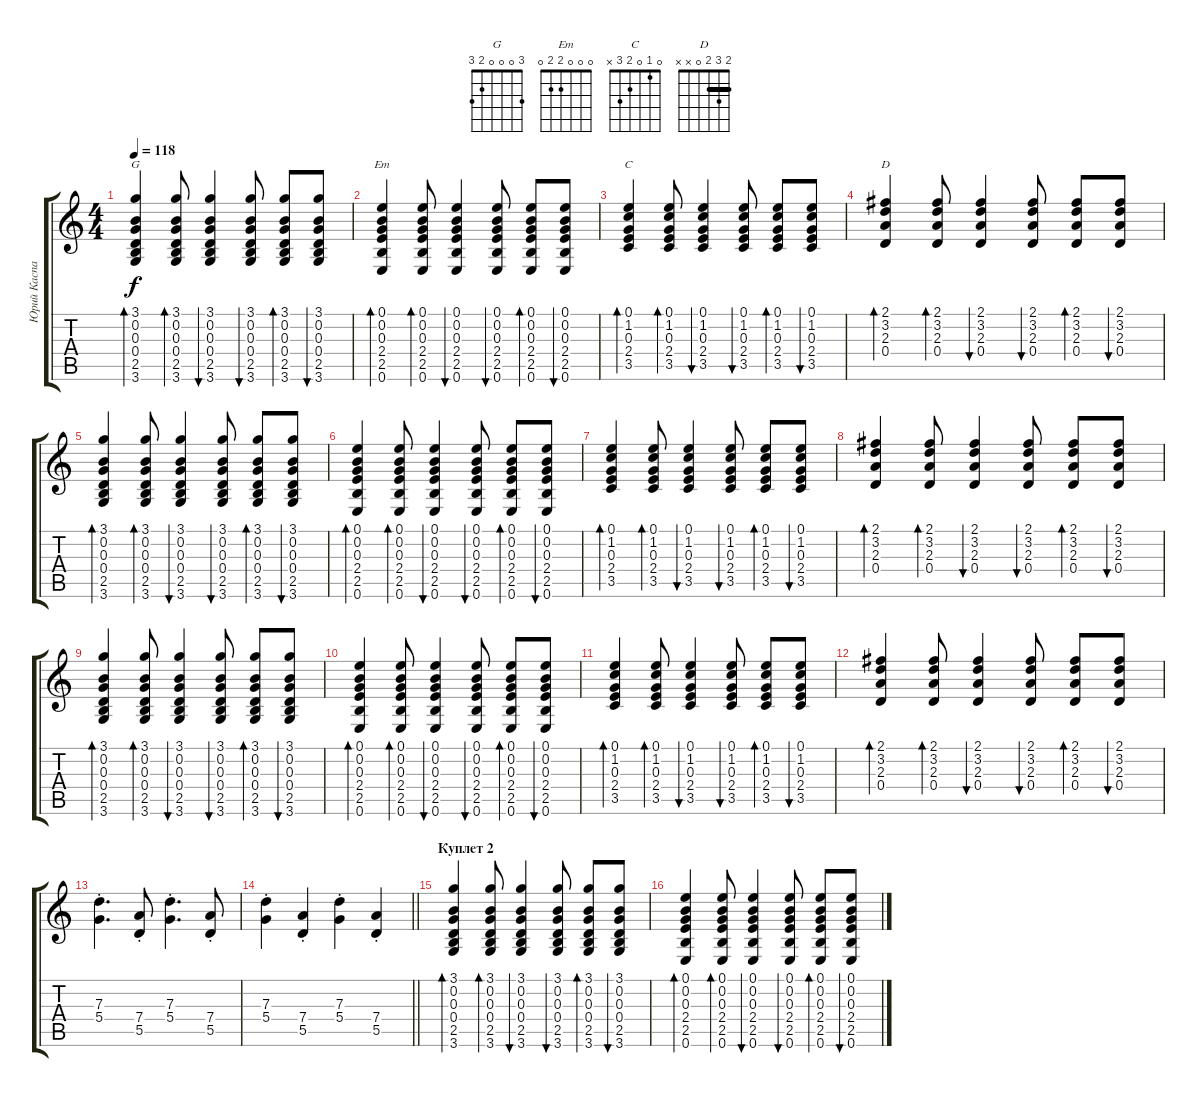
\track ("Юрий Каспарян" "Юрий Каспа") {instrument acousticguitarsteel}
\staff {score tabs}
\tuning (E4 B3 G3 D3 A2 E2) {hide}
\chord ("G" 3 0 0 0 2 3)
\chord ("Em" 0 0 0 2 2 0)
\chord ("C" 0 1 0 2 3 x)
\chord ("D" 2 3 2 0 x x) {barre 2}
\ts (4 4)
\tempo 118
\clef g2
\ks c
(3.1 0.2 0.3 0.4 2.5 3.6).4{bd 60 ch "G" dy f} (3.1 0.2 0.3 0.4 2.5 3.6).8{bd 60} (3.1 0.2 0.3 0.4 2.5 3.6).4{bu 60} (3.1 0.2 0.3 0.4 2.5 3.6).8{bu 60} (3.1 0.2 0.3 0.4 2.5 3.6).8{bd 60} (3.1 0.2 0.3 0.4 2.5 3.6).8{bu 60} |
(0.1 0.2 0.3 2.4 2.5 0.6).4{bd 60 ch "Em"} (0.1 0.2 0.3 2.4 2.5 0.6).8{bd 60} (0.1 0.2 0.3 2.4 2.5 0.6).4{bu 60} (0.1 0.2 0.3 2.4 2.5 0.6).8{bu 60} (0.1 0.2 0.3 2.4 2.5 0.6).8{bd 60} (0.1 0.2 0.3 2.4 2.5 0.6).8{bu 60} |
(0.1 1.2 0.3 2.4 3.5).4{bd 60 ch "C"} (0.1 1.2 0.3 2.4 3.5).8{bd 60} (0.1 1.2 0.3 2.4 3.5).4{bu 60} (0.1 1.2 0.3 2.4 3.5).8{bu 60} (0.1 1.2 0.3 2.4 3.5).8{bd 60} (0.1 1.2 0.3 2.4 3.5).8{bu 60} |
(2.1 3.2 2.3 0.4).4{bd 60 ch "D"} (2.1 3.2 2.3 0.4).8{bd 60} (2.1 3.2 2.3 0.4).4{bu 60} (2.1 3.2 2.3 0.4).8{bu 60} (2.1 3.2 2.3 0.4).8{bd 60} (2.1 3.2 2.3 0.4).8{bu 60} |
(3.1 0.2 0.3 0.4 2.5 3.6).4{bd 60} (3.1 0.2 0.3 0.4 2.5 3.6).8{bd 60} (3.1 0.2 0.3 0.4 2.5 3.6).4{bu 60} (3.1 0.2 0.3 0.4 2.5 3.6).8{bu 60} (3.1 0.2 0.3 0.4 2.5 3.6).8{bd 60} (3.1 0.2 0.3 0.4 2.5 3.6).8{bu 60} |
(0.1 0.2 0.3 2.4 2.5 0.6).4{bd 60} (0.1 0.2 0.3 2.4 2.5 0.6).8{bd 60} (0.1 0.2 0.3 2.4 2.5 0.6).4{bu 60} (0.1 0.2 0.3 2.4 2.5 0.6).8{bu 60} (0.1 0.2 0.3 2.4 2.5 0.6).8{bd 60} (0.1 0.2 0.3 2.4 2.5 0.6).8{bu 60} |
(0.1 1.2 0.3 2.4 3.5).4{bd 60} (0.1 1.2 0.3 2.4 3.5).8{bd 60} (0.1 1.2 0.3 2.4 3.5).4{bu 60} (0.1 1.2 0.3 2.4 3.5).8{bu 60} (0.1 1.2 0.3 2.4 3.5).8{bd 60} (0.1 1.2 0.3 2.4 3.5).8{bu 60} |
(2.1 3.2 2.3 0.4).4{bd 60} (2.1 3.2 2.3 0.4).8{bd 60} (2.1 3.2 2.3 0.4).4{bu 60} (2.1 3.2 2.3 0.4).8{bu 60} (2.1 3.2 2.3 0.4).8{bd 60} (2.1 3.2 2.3 0.4).8{bu 60} |
(3.1 0.2 0.3 0.4 2.5 3.6).4{bd 60} (3.1 0.2 0.3 0.4 2.5 3.6).8{bd 60} (3.1 0.2 0.3 0.4 2.5 3.6).4{bu 60} (3.1 0.2 0.3 0.4 2.5 3.6).8{bu 60} (3.1 0.2 0.3 0.4 2.5 3.6).8{bd 60} (3.1 0.2 0.3 0.4 2.5 3.6).8{bu 60} |
(0.1 0.2 0.3 2.4 2.5 0.6).4{bd 60} (0.1 0.2 0.3 2.4 2.5 0.6).8{bd 60} (0.1 0.2 0.3 2.4 2.5 0.6).4{bu 60} (0.1 0.2 0.3 2.4 2.5 0.6).8{bu 60} (0.1 0.2 0.3 2.4 2.5 0.6).8{bd 60} (0.1 0.2 0.3 2.4 2.5 0.6).8{bu 60} |
(0.1 1.2 0.3 2.4 3.5).4{bd 60} (0.1 1.2 0.3 2.4 3.5).8{bd 60} (0.1 1.2 0.3 2.4 3.5).4{bu 60} (0.1 1.2 0.3 2.4 3.5).8{bu 60} (0.1 1.2 0.3 2.4 3.5).8{bd 60} (0.1 1.2 0.3 2.4 3.5).8{bu 60} |
(2.1 3.2 2.3 0.4).4{bd 60} (2.1 3.2 2.3 0.4).8{bd 60} (2.1 3.2 2.3 0.4).4{bu 60} (2.1 3.2 2.3 0.4).8{bu 60} (2.1 3.2 2.3 0.4).8{bd 60} (2.1 3.2 2.3 0.4).8{bu 60} |
(7.3{st} 5.4{st}).4{d} (7.4{st} 5.5{st}).8 (7.3{st} 5.4{st}).4{d} (7.4{st} 5.5{st}).8 |
\barLineRight lightlight
(7.3{st} 5.4{st}).4 (7.4{st} 5.5{st}).4 (7.3{st} 5.4{st}).4 (7.4{st} 5.5{st}).4 |
\section ("" "Куплет 2")
(3.1 0.2 0.3 0.4 2.5 3.6).4{bd 60} (3.1 0.2 0.3 0.4 2.5 3.6).8{bd 60} (3.1 0.2 0.3 0.4 2.5 3.6).4{bu 60} (3.1 0.2 0.3 0.4 2.5 3.6).8{bu 60} (3.1 0.2 0.3 0.4 2.5 3.6).8{bd 60} (3.1 0.2 0.3 0.4 2.5 3.6).8{bu 60} |
(0.1 0.2 0.3 2.4 2.5 0.6).4{bd 60} (0.1 0.2 0.3 2.4 2.5 0.6).8{bd 60} (0.1 0.2 0.3 2.4 2.5 0.6).4{bu 60} (0.1 0.2 0.3 2.4 2.5 0.6).8{bu 60} (0.1 0.2 0.3 2.4 2.5 0.6).8{bd 60} (0.1 0.2 0.3 2.4 2.5 0.6).8{bu 60}
